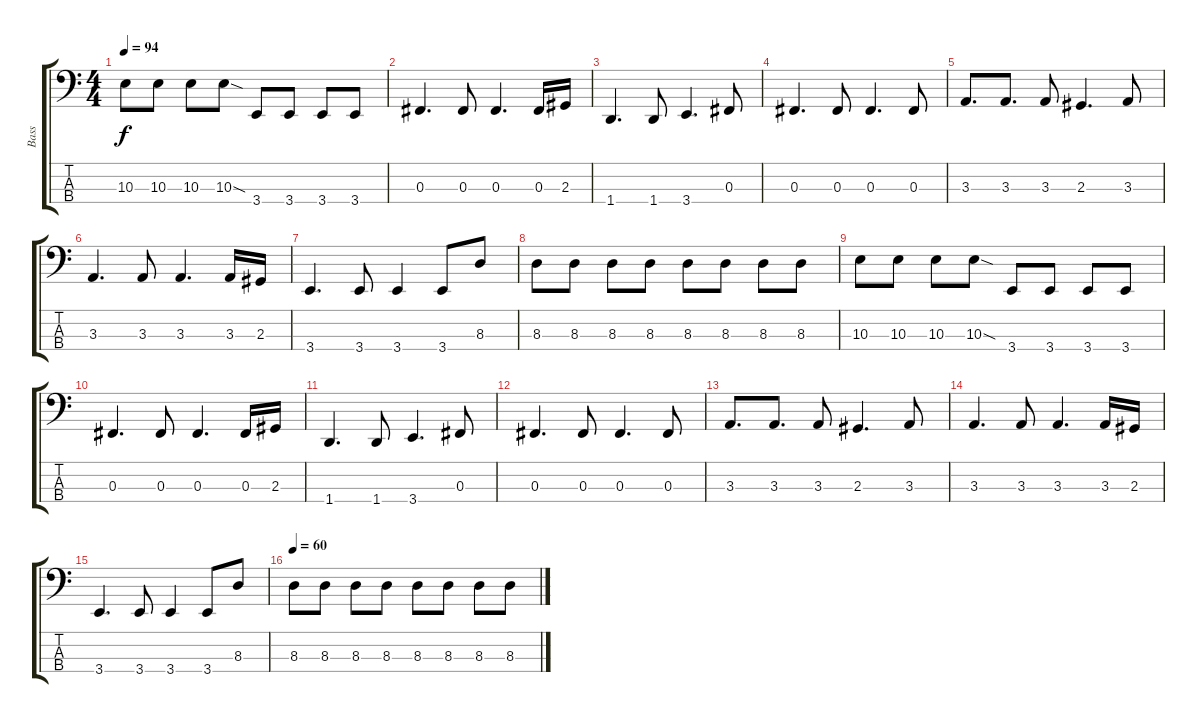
\track ("Bass" "Bass") {instrument electricbassfinger}
\staff {score tabs}
\tuning (E2 B1 Gb1 Db1) {hide}
\ts (4 4)
\tempo 94
\clef f4
\ks c
10.3.8{dy f} 10.3.8 10.3.8 10.3{sod}.8 3.4.8 3.4.8 3.4.8 3.4.8 |
0.3.4{d} 0.3.8 0.3.4{d} 0.3.16 2.3.16 |
1.4.4{d} 1.4.8 3.4.4{d} 0.3.8 |
0.3.4{d} 0.3.8 0.3.4{d} 0.3.8 |
3.3.8{d} 3.3.8{d} 3.3.8 2.3.4{d} 3.3.8 |
3.3.4{d} 3.3.8 3.3.4{d} 3.3.16 2.3.16 |
3.4.4{d} 3.4.8 3.4.4 3.4.8 8.3.8 |
8.3.8 8.3.8 8.3.8 8.3.8 8.3.8 8.3.8 8.3.8 8.3.8 |
10.3.8 10.3.8 10.3.8 10.3{sod}.8 3.4.8 3.4.8 3.4.8 3.4.8 |
0.3.4{d} 0.3.8 0.3.4{d} 0.3.16 2.3.16 |
1.4.4{d} 1.4.8 3.4.4{d} 0.3.8 |
0.3.4{d} 0.3.8 0.3.4{d} 0.3.8 |
3.3.8{d} 3.3.8{d} 3.3.8 2.3.4{d} 3.3.8 |
3.3.4{d} 3.3.8 3.3.4{d} 3.3.16 2.3.16 |
3.4.4{d} 3.4.8 3.4.4 3.4.8 8.3.8 |
\tempo 60
8.3.8 8.3.8 8.3.8 8.3.8 8.3.8 8.3.8 8.3.8 8.3.8
